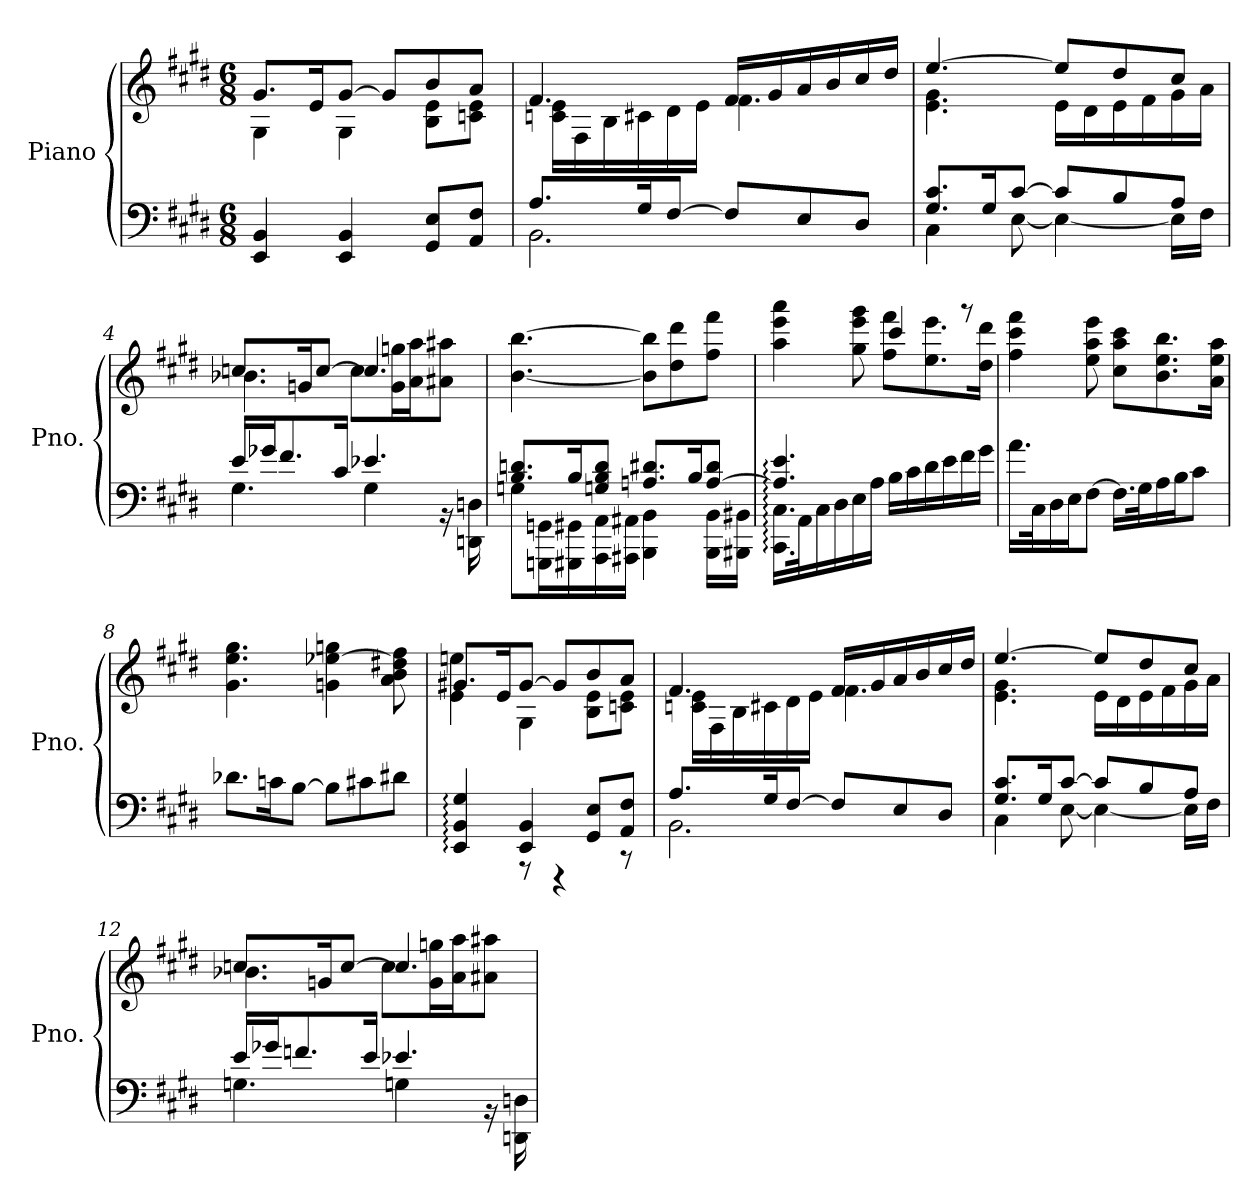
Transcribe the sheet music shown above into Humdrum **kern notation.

**kern	**kern
*part1	*part1
*staff2	*staff1
*I"Piano	*
*I'Pno.	*
*clefF4	*clefG2
*k[f#c#g#d#]	*k[f#c#g#d#]
*M6/8	*M6/8
*MM84	*MM84
=1	=1
*	*^
4EE/ 4BB/	8.g#/L	4G#\
.	16e/K	.
4EE/ 4BB/	[8g#/J	4G#\
.	8g#/L]	.
8GG#/ 8E/L	8b/	8B\ 8e\L
8AA/ 8F#/J	8a/J	8cn\ 8e\J
=2	=2	=2
*^	*	*
8.A/L	2.BB\	4.f#/	16cn\ 16e\LL
.	.	.	16F#\
.	.	.	16B\
16G#/K	.	.	16c#X\
[8F#/J	.	.	16d#\
.	.	.	16e\JJ
8F#/L]	.	16f#/LL	4.f#\
.	.	16g#/	.
8E/	.	16a/	.
.	.	16b/	.
8D#/J	.	16cc#/	.
.	.	16dd#/JJ	.
=3	=3	=3	=3
8.G#/ 8.c#/L	4C#\	[4.ee/	4.e\ 4.g#\
16G#/K	.	.	.
[8c#/J	[8E\	.	.
8c#/L]	4E\_	8ee/L]	16e\LL
.	.	.	16d#\
8B/	.	8dd#/	16e\
.	.	.	16f#\
8A/J	16E\LL]	8cc#/J	16g#\
.	16F#\JJ	.	16a\JJ
!!LO:LB:g=z	!!
=4	=4	=4	=4
16e/LL	4.G#\	8.ccn/L	4.b-X\
16g-X/J	.	.	.
8.f#/	.	.	.
.	.	16gn/K	.
.	.	[8cc/J	.
16c#/Jk	.	.	.
4.e-X/	4G#\	4.cc/]	8cc\L
.	.	.	16g\ 16ggn\L
.	.	.	16a\ 16aa\J
.	16r	.	8a#X\ 8aa#X\J
.	16DDn\ 16Dn\	.	.
*	*	*v	*v
=5	=5	=5
8.B/ 8.dn/L	8Gn\L	[4.b\ [4.bb\
.	16GGGn\ 16GGn\L	.
16B/K	16GGG#X\ 16GG#X\	.
8Gn/ 8B/ 8d/J	16AAA\ 16AA\	.
.	16AAA#X\ 16AA#X\JJ	.
8.An/ 8.d#X/L	4BBB\ 4BB\	8b\] 8bb\]L
.	.	8dd#\ 8ddd#\
16B/K	.	.
[8A/ 8d#/J	16BBB\ 16BB\LL	8ff#\ 8fff#\J
.	16BBB#X\ 16BB#X\JJ	.
!!LO:LB:g=z
=6	=6	=6
*	*	*^
4.A/]: 4.e/:	16.CC#\: 16.C#\:LL	4aa\ 4eee\ 4aaa\	4.ryy
.	32AA\K	.	.
.	16C#\	.	.
.	16D#\	.	.
.	16E\	8gg#\ 8eee\ 8ggg#\	.
.	16A\JJ	.	.
16B\LL	4.ryy	4ccc#/	8ff#\ 8fff#\L
16c#\	.	.	.
16d#\	.	.	8.ee\ 8.eee\
16e\	.	.	.
16f#\	.	8r	.
16g#\JJ	.	.	16dd#\ 16ddd#\Jk
*v	*v	*	*
*	*v	*v
=7	=7
16.a\LL	4ff#\ 4ccc#\ 4fff#\
32C#\K	.
16D#\	.
16E\J	.
[8F#\J	8ee\ 8aa\ 8eee\
16.F#\LL]	8cc#\ 8aa\ 8ccc#\L
32G#\K	.
16A\	8.b\ 8.ee\ 8.bb\
16B\J	.
8c#\J	.
.	16a\ 16ee\ 16aa\Jk
=8	=8
8.d-X\L	4.g#\ 4.ee\ 4.gg#\
16cn\K	.
[8B\J	.
8B\L]	4gn\ [4ee-X\ 4ggn\
8c#X\	.
8d#X\J	8a\ 8b\ 8dd#X\] 8ff#\
!!LO:LB:g=z
=9	=9
*^	*^
*	*	*	*^
4EE/: 4BB/: 4G#/:	4ryy	8.g#X/L	4ryy	4e\ 4een\
.	.	16e/K	.	.
4EE/ 4BB/	8r	[8g#/J	4G#\	2ryy
.	4r	8g#/L]	.	.
8GG#/ 8E/L	.	8b/	8B\ 8e\L	.
8AA/ 8F#/J	8r	8a/J	8cn\ 8e\J	.
*	*	*	*v	*v
=10	=10	=10	=10
8.A/L	2.BB\	4.f#/	16cn\ 16e\LL
.	.	.	16F#\
.	.	.	16B\
16G#/K	.	.	16c#X\
[8F#/J	.	.	16d#\
.	.	.	16e\JJ
8F#/L]	.	16f#/LL	4.f#\
.	.	16g#/	.
8E/	.	16a/	.
.	.	16b/	.
8D#/J	.	16cc#/	.
.	.	16dd#/JJ	.
=11	=11	=11	=11
8.G#/ 8.c#/L	4C#\	[4.ee/	4.e\ 4.g#\
16G#/K	.	.	.
[8c#/J	[8E\	.	.
8c#/L]	4E\_	8ee/L]	16e\LL
.	.	.	16d#\
8B/	.	8dd#/	16e\
.	.	.	16f#\
8A/J	16E\LL]	8cc#/J	16g#\
.	16F#\JJ	.	16a\JJ
!!LO:LB:g=z	!!
=12	=12	=12	=12
16e/LL	4.Gn\	8.ccn/L	4.b-X\
16g-X/J	.	.	.
8.fn/	.	.	.
.	.	16gn/K	.
.	.	[8cc/J	.
16e/Jk	.	.	.
4.e-X/	4Gn\	4.cc/]	8cc\L
.	.	.	16g\ 16ggn\L
.	.	.	16a\ 16aa\J
.	16r	.	8a#X\ 8aa#X\J
.	16DDn\ 16Dn\	.	.
*v	*v	*	*
*	*v	*v
=	=
*-	*-
